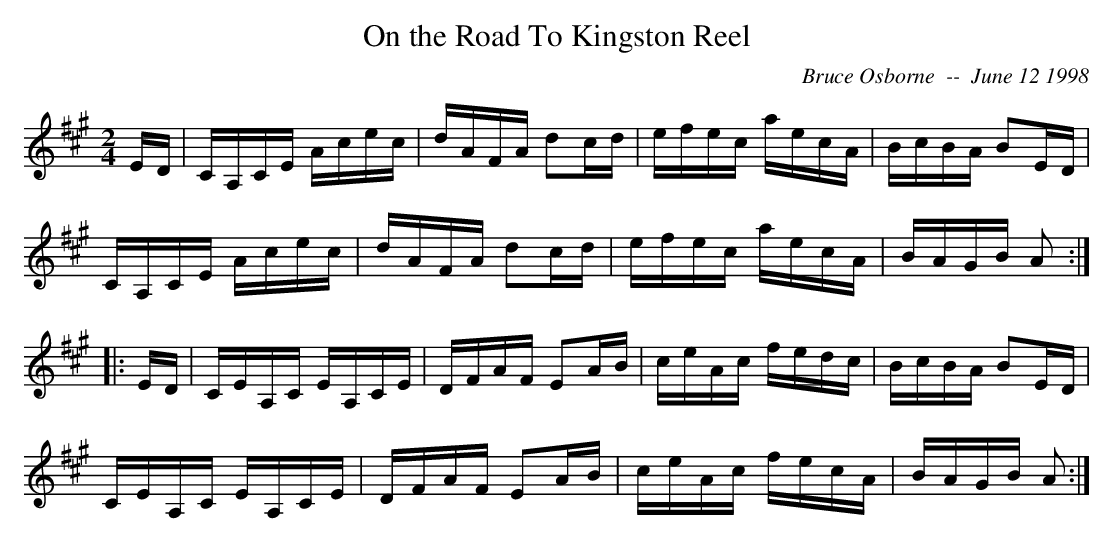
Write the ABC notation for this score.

X:1
T:On the Road To Kingston Reel
C:Bruce Osborne  --  June 12 1998
L:1/16
M:2/4
K:A
ED|CA,CE Acec|dAFA d2cd|efec aecA|BcBA B2ED|
CA,CE Acec|dAFA d2cd|efec aecA|BAGB A2:|
|:ED|CEA,C EA,CE|DFAF E2AB|ceAc fedc|BcBA B2ED|
CEA,C EA,CE|DFAF E2AB|ceAc fecA|BAGB A2:|
